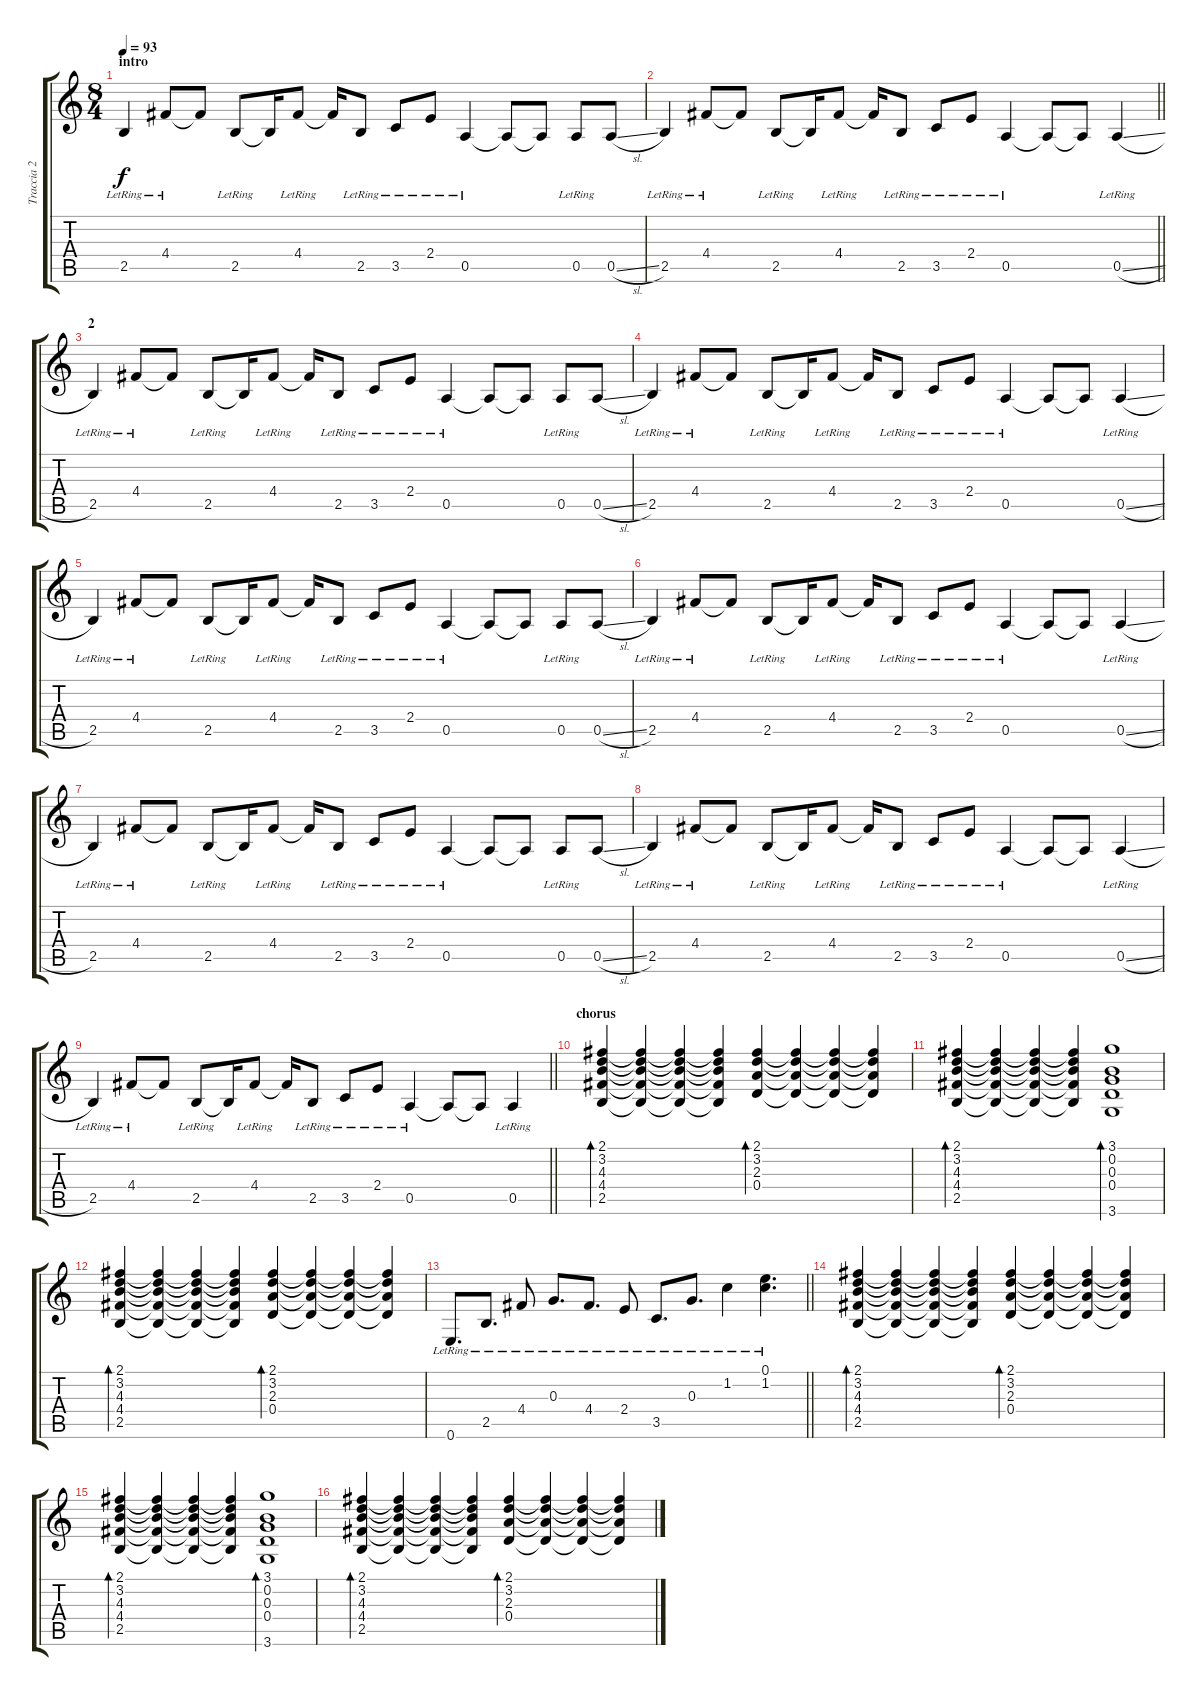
\track ("Traccia 2" "Traccia 2") {instrument electricguitarclean}
\staff {score tabs}
\tuning (E4 B3 G3 D3 A2 E2) {hide}
\ts (8 4)
\section ("" "intro")
\tempo 93
\clef g2
\ks c
2.5{lr}.4{dy f} 4.4{lr}.8 4.4{t}.8 2.5{lr}.8 2.5{t}.16 4.4{lr}.8 4.4{t}.16 2.5{lr}.8 3.5{lr}.8 2.4{lr}.8 0.5{lr}.4 0.5{t}.8 0.5{t}.8 0.5{lr}.8 0.5{sl}.8 |
\barLineRight lightlight
2.5{lr}.4 4.4{lr}.8 4.4{t}.8 2.5{lr}.8 2.5{t}.16 4.4{lr}.8 4.4{t}.16 2.5{lr}.8 3.5{lr}.8 2.4{lr}.8 0.5{lr}.4 0.5{t}.8 0.5{t}.8 0.5{sl lr}.4 |
\section ("" "2")
2.5{lr}.4 4.4{lr}.8 4.4{t}.8 2.5{lr}.8 2.5{t}.16 4.4{lr}.8 4.4{t}.16 2.5{lr}.8 3.5{lr}.8 2.4{lr}.8 0.5{lr}.4 0.5{t}.8 0.5{t}.8 0.5{lr}.8 0.5{sl}.8 |
2.5{lr}.4 4.4{lr}.8 4.4{t}.8 2.5{lr}.8 2.5{t}.16 4.4{lr}.8 4.4{t}.16 2.5{lr}.8 3.5{lr}.8 2.4{lr}.8 0.5{lr}.4 0.5{t}.8 0.5{t}.8 0.5{sl lr}.4 |
2.5{lr}.4 4.4{lr}.8 4.4{t}.8 2.5{lr}.8 2.5{t}.16 4.4{lr}.8 4.4{t}.16 2.5{lr}.8 3.5{lr}.8 2.4{lr}.8 0.5{lr}.4 0.5{t}.8 0.5{t}.8 0.5{lr}.8 0.5{sl}.8 |
2.5{lr}.4 4.4{lr}.8 4.4{t}.8 2.5{lr}.8 2.5{t}.16 4.4{lr}.8 4.4{t}.16 2.5{lr}.8 3.5{lr}.8 2.4{lr}.8 0.5{lr}.4 0.5{t}.8 0.5{t}.8 0.5{sl lr}.4 |
2.5{lr}.4 4.4{lr}.8 4.4{t}.8 2.5{lr}.8 2.5{t}.16 4.4{lr}.8 4.4{t}.16 2.5{lr}.8 3.5{lr}.8 2.4{lr}.8 0.5{lr}.4 0.5{t}.8 0.5{t}.8 0.5{lr}.8 0.5{sl}.8 |
2.5{lr}.4 4.4{lr}.8 4.4{t}.8 2.5{lr}.8 2.5{t}.16 4.4{lr}.8 4.4{t}.16 2.5{lr}.8 3.5{lr}.8 2.4{lr}.8 0.5{lr}.4 0.5{t}.8 0.5{t}.8 0.5{sl lr}.4 |
\barLineRight lightlight
2.5{lr}.4 4.4{lr}.8 4.4{t}.8 2.5{lr}.8 2.5{t}.16 4.4{lr}.8 4.4{t}.16 2.5{lr}.8 3.5{lr}.8 2.4{lr}.8 0.5{lr}.4 0.5{t}.8 0.5{t}.8 0.5{lr}.4 |
\section ("" "chorus")
(2.1 3.2 4.3 4.4 2.5).4{bd 60} (2.1{t} 3.2{t} 4.3{t} 4.4{t} 2.5{t}).4 (2.1{t} 3.2{t} 4.3{t} 4.4{t} 2.5{t}).4 (2.1{t} 3.2{t} 4.3{t} 4.4{t} 2.5{t}).4 (2.1 3.2 2.3 0.4).4{bd 60} (2.1{t} 3.2{t} 2.3{t} 0.4{t}).4 (2.1{t} 3.2{t} 2.3{t} 0.4{t}).4 (2.1{t} 3.2{t} 2.3{t} 0.4{t}).4 |
(2.1 3.2 4.3 4.4 2.5).4{bd 60} (2.1{t} 3.2{t} 4.3{t} 4.4{t} 2.5{t}).4 (2.1{t} 3.2{t} 4.3{t} 4.4{t} 2.5{t}).4 (2.1{t} 3.2{t} 4.3{t} 4.4{t} 2.5{t}).4 (3.1 0.2 0.3 0.4 3.6).1{bd 240} |
(2.1 3.2 4.3 4.4 2.5).4{bd 60} (2.1{t} 3.2{t} 4.3{t} 4.4{t} 2.5{t}).4 (2.1{t} 3.2{t} 4.3{t} 4.4{t} 2.5{t}).4 (2.1{t} 3.2{t} 4.3{t} 4.4{t} 2.5{t}).4 (2.1 3.2 2.3 0.4).4{bd 60} (2.1{t} 3.2{t} 2.3{t} 0.4{t}).4 (2.1{t} 3.2{t} 2.3{t} 0.4{t}).4 (2.1{t} 3.2{t} 2.3{t} 0.4{t}).4 |
\barLineRight lightlight
0.6{lr}.8{d} 2.5{lr}.8{d} 4.4{lr}.8 0.3{lr}.8{d} 4.4{lr}.8{d} 2.4{lr}.8 3.5{lr}.8{d} 0.3{lr}.8{d} 1.2{lr}.4 (0.1{lr} 1.2{lr}).4{d} |
(2.1 3.2 4.3 4.4 2.5).4{bd 60} (2.1{t} 3.2{t} 4.3{t} 4.4{t} 2.5{t}).4 (2.1{t} 3.2{t} 4.3{t} 4.4{t} 2.5{t}).4 (2.1{t} 3.2{t} 4.3{t} 4.4{t} 2.5{t}).4 (2.1 3.2 2.3 0.4).4{bd 60} (2.1{t} 3.2{t} 2.3{t} 0.4{t}).4 (2.1{t} 3.2{t} 2.3{t} 0.4{t}).4 (2.1{t} 3.2{t} 2.3{t} 0.4{t}).4 |
(2.1 3.2 4.3 4.4 2.5).4{bd 60} (2.1{t} 3.2{t} 4.3{t} 4.4{t} 2.5{t}).4 (2.1{t} 3.2{t} 4.3{t} 4.4{t} 2.5{t}).4 (2.1{t} 3.2{t} 4.3{t} 4.4{t} 2.5{t}).4 (3.1 0.2 0.3 0.4 3.6).1{bd 240} |
(2.1 3.2 4.3 4.4 2.5).4{bd 60} (2.1{t} 3.2{t} 4.3{t} 4.4{t} 2.5{t}).4 (2.1{t} 3.2{t} 4.3{t} 4.4{t} 2.5{t}).4 (2.1{t} 3.2{t} 4.3{t} 4.4{t} 2.5{t}).4 (2.1 3.2 2.3 0.4).4{bd 60} (2.1{t} 3.2{t} 2.3{t} 0.4{t}).4 (2.1{t} 3.2{t} 2.3{t} 0.4{t}).4 (2.1{t} 3.2{t} 2.3{t} 0.4{t}).4
